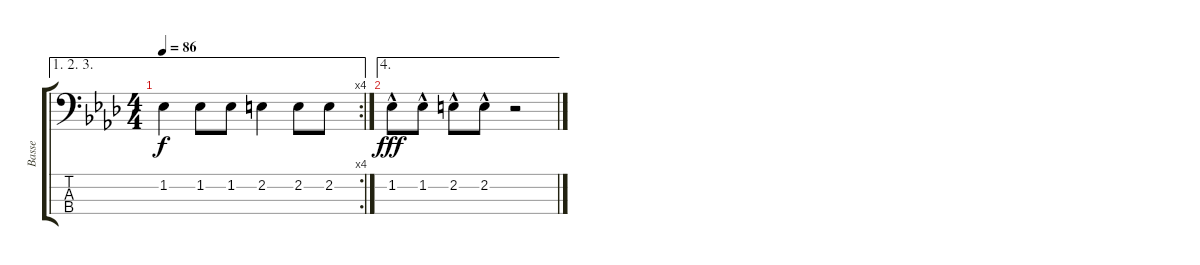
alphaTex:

\track ("Basse" "Basse") {instrument electricbassfinger}
\staff {score tabs}
\tuning (G2 D2 A1 E1) {hide}
\ae (1 2 3)
\rc 4
\ts (4 4)
\tempo 86
\clef f4
\ks ab
1.2.4{dy f} 1.2.8 1.2.8 2.2.4 2.2.8 2.2.8 |
\ae 4
1.2{hac}.8{dy fff} 1.2{hac}.8 2.2{hac}.8 2.2{hac}.8 r.2
